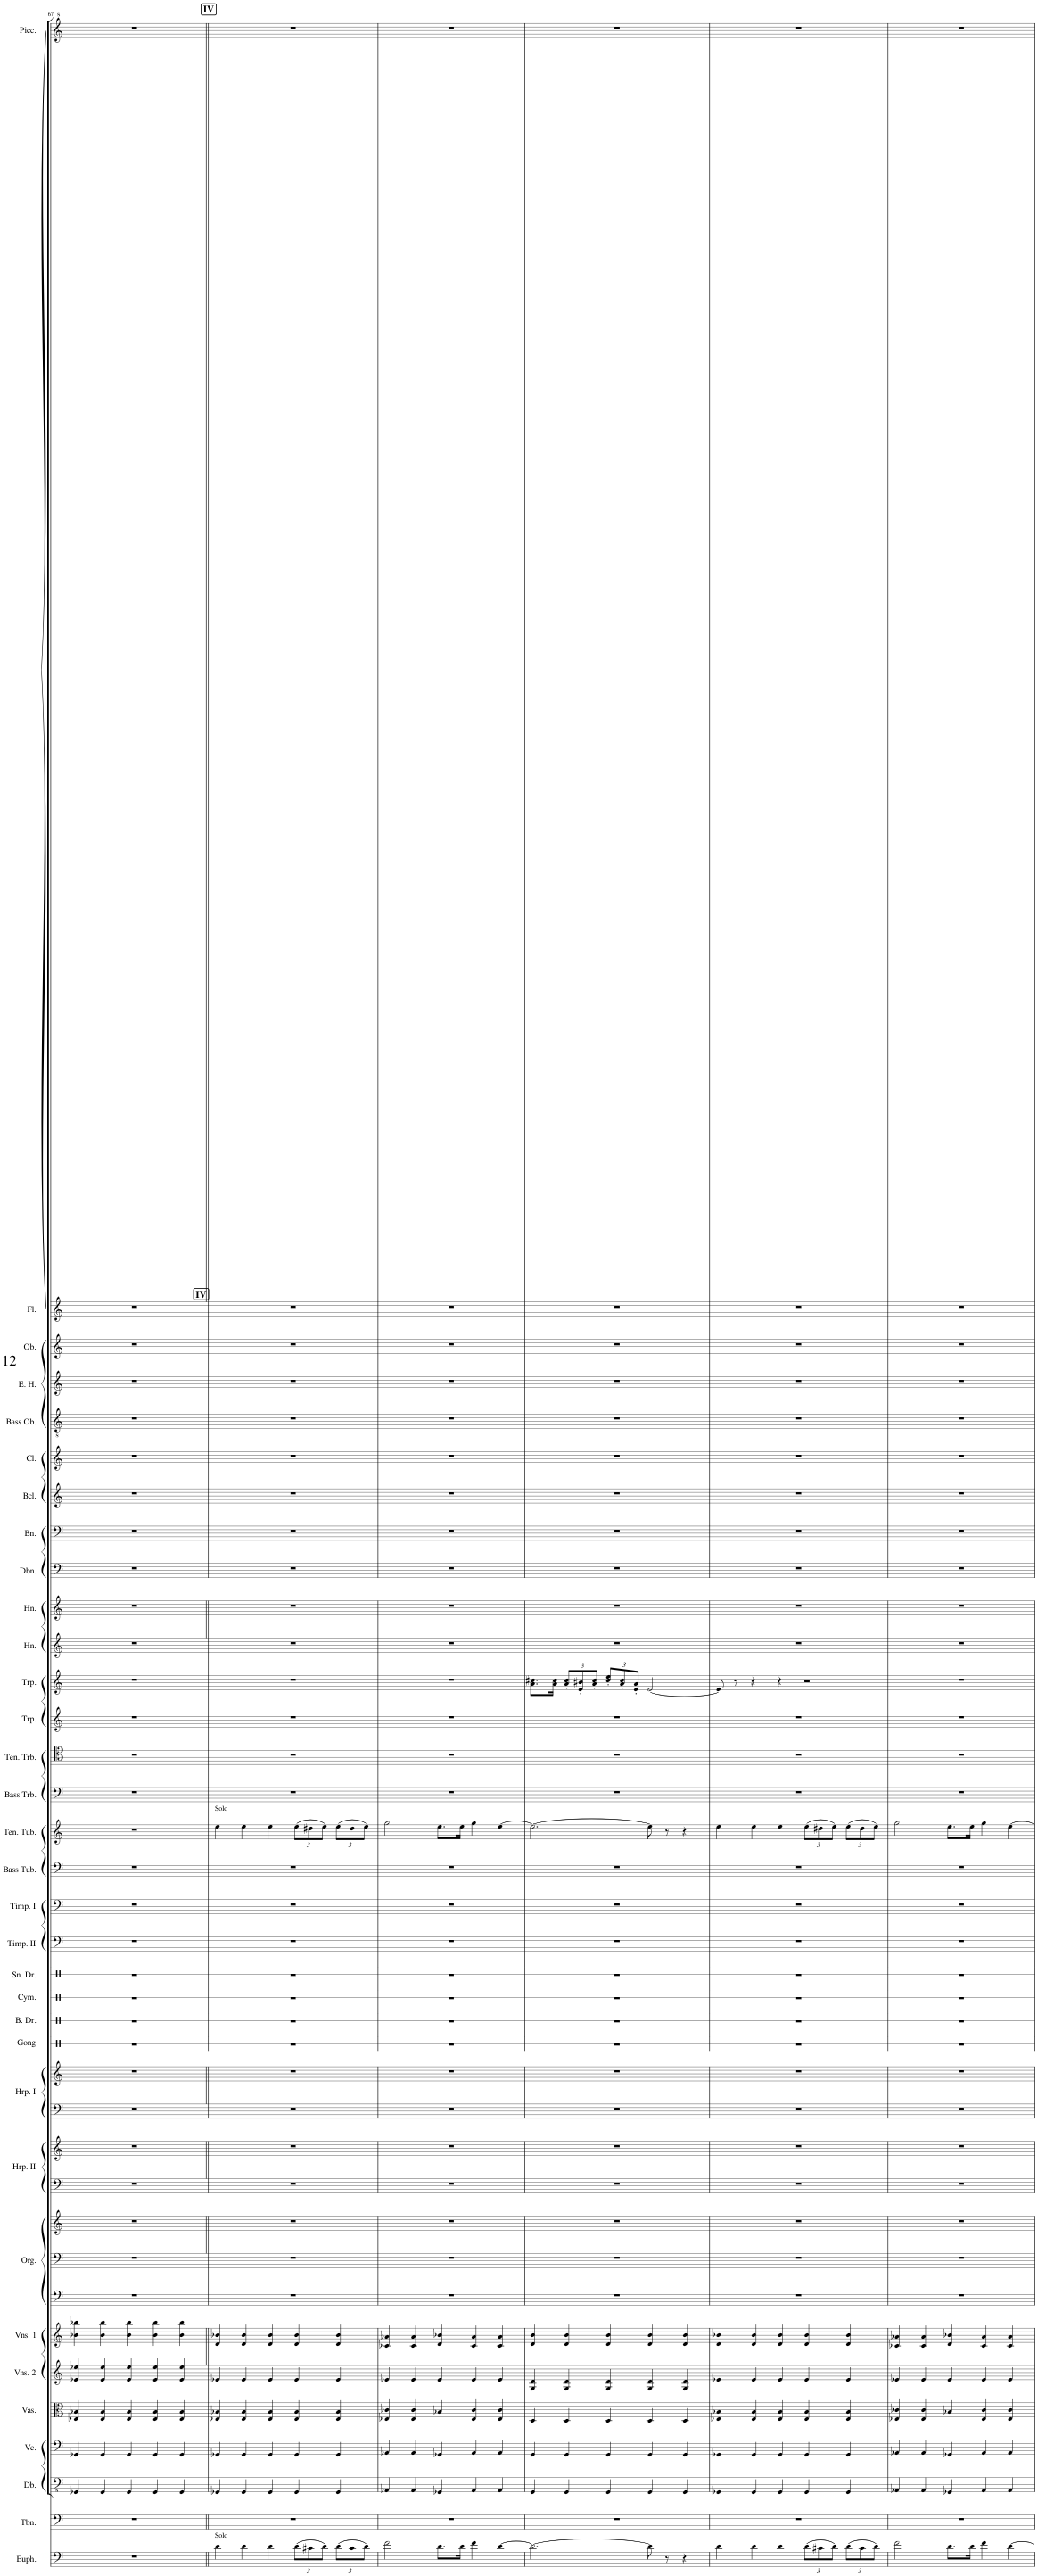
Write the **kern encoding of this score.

**kern	**kern	**kern	**kern	**kern	**kern	**kern	**kern	**kern	**kern	**kern	**kern	**kern	**kern	**kern	**kern	**kern	**kern	**kern	**kern	**kern	**kern	**kern	**kern	**kern	**kern	**kern	**kern	**kern	**kern	**kern	**kern	**kern	**kern	**kern	**kern	**kern
*part33	*part32	*part31	*part30	*part29	*part28	*part27	*part26	*part26	*part26	*part25	*part25	*part24	*part24	*part23	*part22	*part21	*part20	*part19	*part18	*part17	*part16	*part15	*part14	*part13	*part12	*part11	*part10	*part9	*part8	*part7	*part6	*part5	*part4	*part3	*part2	*part1
*staff37	*staff36	*staff35	*staff34	*staff33	*staff32	*staff31	*staff30	*staff29	*staff28	*staff27	*staff26	*staff25	*staff24	*staff23	*staff22	*staff21	*staff20	*staff19	*staff18	*staff17	*staff16	*staff15	*staff14	*staff13	*staff12	*staff11	*staff10	*staff9	*staff8	*staff7	*staff6	*staff5	*staff4	*staff3	*staff2	*staff1
*I"Euphonium	*I"Trombone	*I"Doublebasses	*I"Violoncello	*I"Viola	*I"2nd Violin	*I"1st Violin	*I"Organ	*	*	*I"Harp II	*	*I"Harp I	*	*I"Gong	*I"Bass Drum	*I"Cymbal	*I"Snare Drum	*I"Timpani II	*I"Timpani I	*I"Bass Tuba	*I"Tenor Tuba	*I"Bass Trombone	*I"2 Tenor Trombones	*I"III IV	*I"I II	*I"IV V VI	*I"I II III	*I"Double Bassoon	*I"3 Bassoon	*I"Bass Clarinet	*I"3 Clarinets in Bb	*I"Bass Oboe	*I"English Horn	*I"2 Oboe	*I"2 Flutes	*I"2 Piccolos
*I'Euph.	*I'Tbn.	*I'Db.	*I'Vc.	*	*	*	*I'Org.	*	*	*I'Hrp. II	*	*I'Hrp. I	*	*I'Gong	*I'B. Dr.	*I'Cym.	*I'Sn. Dr.	*I'Timp. II	*I'Timp. I	*I'Bass Tub.	*I'Ten. Tub.	*I'Bass Trb.	*I'Ten. Trb.	*	*	*	*	*I'Dbn.	*I'Bn.	*I'Bcl.	*I'Cl.	*I'Bass Ob.	*I'E. H.	*I'Ob.	*I'Fl.	*I'Picc.
!!LO:PB:g=z
*clefF4	*clefF4	*clefFv4	*clefF4	*clefC3	*clefG2	*clefG2	*clefF4	*clefF4	*clefG2	*clefF4	*clefG2	*clefF4	*clefG2	*clefX	*clefX	*clefX	*clefX	*clefF4	*clefF4	*clefF4	*clefG2	*clefF4	*clefC4	*clefG2	*clefG2	*clefG2	*clefG2	*clefF4	*clefF4	*clefG2	*clefG2	*clefGv2	*clefG2	*clefG2	*clefG2	*clefG^2
*	*	*Trd7c12	*	*	*	*	*	*	*	*	*	*	*	*	*	*	*	*	*	*	*Trd8c14	*	*	*Trd1c2	*Trd1c2	*Trd4c7	*Trd4c7	*Trd7c12	*	*Trd8c14	*Trd1c2	*	*Trd4c7	*	*	*Trd-7c-12
*k[]	*k[]	*k[]	*k[]	*k[]	*k[]	*k[]	*k[]	*k[]	*k[]	*k[]	*k[]	*k[]	*k[]	*k[]	*k[]	*k[]	*k[]	*k[]	*k[]	*k[]	*k[]	*k[]	*k[]	*k[]	*k[]	*k[]	*k[]	*k[]	*k[]	*k[]	*k[]	*k[]	*k[]	*k[]	*k[]	*k[]
*M5/4	*M5/4	*M5/4	*M5/4	*M5/4	*M5/4	*M5/4	*M5/4	*M5/4	*M5/4	*M5/4	*M5/4	*M5/4	*M5/4	*M5/4	*M5/4	*M5/4	*M5/4	*M5/4	*M5/4	*M5/4	*M5/4	*M5/4	*M5/4	*M5/4	*M5/4	*M5/4	*M5/4	*M5/4	*M5/4	*M5/4	*M5/4	*M5/4	*M5/4	*M5/4	*M5/4	*M5/4
=67	=67	=67	=67	=67	=67	=67	=67	=67	=67	=67	=67	=67	=67	=67	=67	=67	=67	=67	=67	=67	=67	=67	=67	=67	=67	=67	=67	=67	=67	=67	=67	=67	=67	=67	=67	=67
4%5r	4%5r	4GGG-X'/	4GG-X'/	4E-X/' 4B-X/'	4e-X/' 4ee-X/'	4b-X\' 4bb-X\'	4%5r	4%5r	4%5r	4%5r	4%5r	4%5r	4%5r	4%5r	4%5r	4%5r	4%5r	4%5r	4%5r	4%5r	4%5r	4%5r	4%5r	4%5r	4%5r	4%5r	4%5r	4%5r	4%5r	4%5r	4%5r	4%5r	4%5r	4%5r	4%5r	4%5r
.	.	4GGG-'/	4GG-'/	4E-/' 4B-/'	4e-/' 4ee-/'	4b-\' 4bb-\'	.	.	.	.	.	.	.	.	.	.	.	.	.	.	.	.	.	.	.	.	.	.	.	.	.	.	.	.	.	.
.	.	4GGG-'/	4GG-'/	4E-/' 4B-/'	4e-/' 4ee-/'	4b-\' 4bb-\'	.	.	.	.	.	.	.	.	.	.	.	.	.	.	.	.	.	.	.	.	.	.	.	.	.	.	.	.	.	.
.	.	4GGG-'/	4GG-'/	4E-/' 4B-/'	4e-/' 4ee-/'	4b-\' 4bb-\'	.	.	.	.	.	.	.	.	.	.	.	.	.	.	.	.	.	.	.	.	.	.	.	.	.	.	.	.	.	.
.	.	4GGG-'/	4GG-'/	4E-/' 4B-/'	4e-/' 4ee-/'	4b-\' 4bb-\'	.	.	.	.	.	.	.	.	.	.	.	.	.	.	.	.	.	.	.	.	.	.	.	.	.	.	.	.	.	.
!!LO:REH:place=s1:a:B:cj:fs=14:t=IV
!!LO:REH:place=s1:b:B:cj:fs=14:t=IV
=68||	=68||	=68||	=68||	=68||	=68||	=68||	=68||	=68||	=68||	=68||	=68||	=68||	=68||	=68||	=68||	=68||	=68||	=68||	=68||	=68||	=68||	=68||	=68||	=68||	=68||	=68||	=68||	=68||	=68||	=68||	=68||	=68||	=68||	=68||	=68||	=68||
!	!	!	!	!	!	!	!	!	!	!	!	!	!	!	!	!	!	!	!	!	!LO:TX:a:t=Solo	!	!	!	!	!	!	!	!	!	!	!	!	!	!	!
!LO:TX:a:t=Solo	!	!	!	!	!	!	!	!	!	!	!	!	!	!	!	!	!	!	!	!	!	!	!	!	!	!	!	!	!	!	!	!	!	!	!	!
4d\	4%5r	4GGG-X'/	4GG-X'/	4E-X/' 4B-X/'	4e-X'/	4d/' 4b-X/'	4%5r	4%5r	4%5r	4%5r	4%5r	4%5r	4%5r	4%5r	4%5r	4%5r	4%5r	4%5r	4%5r	4%5r	4ee\	4%5r	4%5r	4%5r	4%5r	4%5r	4%5r	4%5r	4%5r	4%5r	4%5r	4%5r	4%5r	4%5r	4%5r	4%5r
4d\	.	4GGG-'/	4GG-'/	4E-/' 4B-/'	4e-'/	4d/' 4b-/'	.	.	.	.	.	.	.	.	.	.	.	.	.	.	4ee\	.	.	.	.	.	.	.	.	.	.	.	.	.	.	.
4d\	.	4GGG-'/	4GG-'/	4E-/' 4B-/'	4e-'/	4d/' 4b-/'	.	.	.	.	.	.	.	.	.	.	.	.	.	.	4ee\	.	.	.	.	.	.	.	.	.	.	.	.	.	.	.
*Xbrackettup	*	*	*	*	*	*	*	*	*	*	*	*	*	*	*	*	*	*	*	*	*Xbrackettup	*	*	*	*	*	*	*	*	*	*	*	*	*	*	*
(12d\L	.	4GGG-'/	4GG-'/	4E-/' 4B-/'	4e-'/	4d/' 4b-/'	.	.	.	.	.	.	.	.	.	.	.	.	.	.	(12ee\L	.	.	.	.	.	.	.	.	.	.	.	.	.	.	.
12c#X\	.	.	.	.	.	.	.	.	.	.	.	.	.	.	.	.	.	.	.	.	12dd#X\	.	.	.	.	.	.	.	.	.	.	.	.	.	.	.
12d\J)	.	.	.	.	.	.	.	.	.	.	.	.	.	.	.	.	.	.	.	.	12ee\J)	.	.	.	.	.	.	.	.	.	.	.	.	.	.	.
(12d\L	.	4GGG-'/	4GG-'/	4E-/' 4B-/'	4e-'/	4d/' 4b-/'	.	.	.	.	.	.	.	.	.	.	.	.	.	.	(12ee\L	.	.	.	.	.	.	.	.	.	.	.	.	.	.	.
12c#\	.	.	.	.	.	.	.	.	.	.	.	.	.	.	.	.	.	.	.	.	12dd#\	.	.	.	.	.	.	.	.	.	.	.	.	.	.	.
12d\J)	.	.	.	.	.	.	.	.	.	.	.	.	.	.	.	.	.	.	.	.	12ee\J)	.	.	.	.	.	.	.	.	.	.	.	.	.	.	.
=69	=69	=69	=69	=69	=69	=69	=69	=69	=69	=69	=69	=69	=69	=69	=69	=69	=69	=69	=69	=69	=69	=69	=69	=69	=69	=69	=69	=69	=69	=69	=69	=69	=69	=69	=69	=69
2f\	4%5r	4AAA-X'/	4AA-X'/	4E-X/' 4c-X/'	4e-X'/	4c-X/' 4a-X/'	4%5r	4%5r	4%5r	4%5r	4%5r	4%5r	4%5r	4%5r	4%5r	4%5r	4%5r	4%5r	4%5r	4%5r	2gg\	4%5r	4%5r	4%5r	4%5r	4%5r	4%5r	4%5r	4%5r	4%5r	4%5r	4%5r	4%5r	4%5r	4%5r	4%5r
.	.	4AAA-'/	4AA-'/	4E-/' 4c-/'	4e-'/	4c-/' 4a-/'	.	.	.	.	.	.	.	.	.	.	.	.	.	.	.	.	.	.	.	.	.	.	.	.	.	.	.	.	.	.
8.d\L	.	4GGG-X'/	4GG-X'/	4B-X'/	4e-'/	4d/' 4b-X/'	.	.	.	.	.	.	.	.	.	.	.	.	.	.	8.ee\L	.	.	.	.	.	.	.	.	.	.	.	.	.	.	.
16d\Jk	.	.	.	.	.	.	.	.	.	.	.	.	.	.	.	.	.	.	.	.	16ee\Jk	.	.	.	.	.	.	.	.	.	.	.	.	.	.	.
4f\	.	4AAA-'/	4AA-'/	4E-/' 4c-/'	4e-'/	4c-/' 4a-/'	.	.	.	.	.	.	.	.	.	.	.	.	.	.	4gg\	.	.	.	.	.	.	.	.	.	.	.	.	.	.	.
[4d\	.	4AAA-'/	4AA-'/	4E-/' 4c-/'	4e-'/	4c-/' 4a-/'	.	.	.	.	.	.	.	.	.	.	.	.	.	.	[4ee\	.	.	.	.	.	.	.	.	.	.	.	.	.	.	.
=70	=70	=70	=70	=70	=70	=70	=70	=70	=70	=70	=70	=70	=70	=70	=70	=70	=70	=70	=70	=70	=70	=70	=70	=70	=70	=70	=70	=70	=70	=70	=70	=70	=70	=70	=70	=70
2.d\_	4%5r	4GGG'/	4GG'/	4D'/	4G/' 4d/'	4d/' 4b/'	4%5r	4%5r	4%5r	4%5r	4%5r	4%5r	4%5r	4%5r	4%5r	4%5r	4%5r	4%5r	4%5r	4%5r	2.ee\_	4%5r	4%5r	4%5r	8.a\ 8.cc#X\L	4%5r	4%5r	4%5r	4%5r	4%5r	4%5r	4%5r	4%5r	4%5r	4%5r	4%5r
.	.	.	.	.	.	.	.	.	.	.	.	.	.	.	.	.	.	.	.	.	.	.	.	.	16a\ 16cc#\Jk	.	.	.	.	.	.	.	.	.	.	.
*	*	*	*	*	*	*	*	*	*	*	*	*	*	*	*	*	*	*	*	*	*	*	*	*	*Xbrackettup	*	*	*	*	*	*	*	*	*	*	*
.	.	4GGG'/	4GG'/	4D'/	4G/' 4d/'	4d/' 4b/'	.	.	.	.	.	.	.	.	.	.	.	.	.	.	.	.	.	.	12a/' 12cc#/'L	.	.	.	.	.	.	.	.	.	.	.
.	.	.	.	.	.	.	.	.	.	.	.	.	.	.	.	.	.	.	.	.	.	.	.	.	12e/' 12b#X/'	.	.	.	.	.	.	.	.	.	.	.
.	.	.	.	.	.	.	.	.	.	.	.	.	.	.	.	.	.	.	.	.	.	.	.	.	12a/' 12cc#/'J	.	.	.	.	.	.	.	.	.	.	.
.	.	4GGG'/	4GG'/	4D'/	4G/' 4d/'	4d/' 4b/'	.	.	.	.	.	.	.	.	.	.	.	.	.	.	.	.	.	.	12cc#/' 12ee/'L	.	.	.	.	.	.	.	.	.	.	.
.	.	.	.	.	.	.	.	.	.	.	.	.	.	.	.	.	.	.	.	.	.	.	.	.	12a/' 12cc#/'	.	.	.	.	.	.	.	.	.	.	.
.	.	.	.	.	.	.	.	.	.	.	.	.	.	.	.	.	.	.	.	.	.	.	.	.	12e/' 12a/'J	.	.	.	.	.	.	.	.	.	.	.
8d\]	.	4GGG'/	4GG'/	4D'/	4G/' 4d/'	4d/' 4b/'	.	.	.	.	.	.	.	.	.	.	.	.	.	.	8ee\]	.	.	.	[2e/	.	.	.	.	.	.	.	.	.	.	.
8r	.	.	.	.	.	.	.	.	.	.	.	.	.	.	.	.	.	.	.	.	8r	.	.	.	.	.	.	.	.	.	.	.	.	.	.	.
4r	.	4GGG'/	4GG'/	4D'/	4G/' 4d/'	4d/' 4b/'	.	.	.	.	.	.	.	.	.	.	.	.	.	.	4r	.	.	.	.	.	.	.	.	.	.	.	.	.	.	.
=71	=71	=71	=71	=71	=71	=71	=71	=71	=71	=71	=71	=71	=71	=71	=71	=71	=71	=71	=71	=71	=71	=71	=71	=71	=71	=71	=71	=71	=71	=71	=71	=71	=71	=71	=71	=71
4d\	4%5r	4GGG-X'/	4GG-X'/	4E-X/' 4B-X/'	4e-X'/	4d/' 4b-X/'	4%5r	4%5r	4%5r	4%5r	4%5r	4%5r	4%5r	4%5r	4%5r	4%5r	4%5r	4%5r	4%5r	4%5r	4ee\	4%5r	4%5r	4%5r	8e/]	4%5r	4%5r	4%5r	4%5r	4%5r	4%5r	4%5r	4%5r	4%5r	4%5r	4%5r
.	.	.	.	.	.	.	.	.	.	.	.	.	.	.	.	.	.	.	.	.	.	.	.	.	8r	.	.	.	.	.	.	.	.	.	.	.
4d\	.	4GGG-'/	4GG-'/	4E-/' 4B-/'	4e-'/	4d/' 4b-/'	.	.	.	.	.	.	.	.	.	.	.	.	.	.	4ee\	.	.	.	4r	.	.	.	.	.	.	.	.	.	.	.
4d\	.	4GGG-'/	4GG-'/	4E-/' 4B-/'	4e-'/	4d/' 4b-/'	.	.	.	.	.	.	.	.	.	.	.	.	.	.	4ee\	.	.	.	4r	.	.	.	.	.	.	.	.	.	.	.
(12d\L	.	4GGG-'/	4GG-'/	4E-/' 4B-/'	4e-'/	4d/' 4b-/'	.	.	.	.	.	.	.	.	.	.	.	.	.	.	(12ee\L	.	.	.	2r	.	.	.	.	.	.	.	.	.	.	.
12c#X\	.	.	.	.	.	.	.	.	.	.	.	.	.	.	.	.	.	.	.	.	12dd#X\	.	.	.	.	.	.	.	.	.	.	.	.	.	.	.
12d\J)	.	.	.	.	.	.	.	.	.	.	.	.	.	.	.	.	.	.	.	.	12ee\J)	.	.	.	.	.	.	.	.	.	.	.	.	.	.	.
(12d\L	.	4GGG-'/	4GG-'/	4E-/' 4B-/'	4e-'/	4d/' 4b-/'	.	.	.	.	.	.	.	.	.	.	.	.	.	.	(12ee\L	.	.	.	.	.	.	.	.	.	.	.	.	.	.	.
12c#\	.	.	.	.	.	.	.	.	.	.	.	.	.	.	.	.	.	.	.	.	12dd#\	.	.	.	.	.	.	.	.	.	.	.	.	.	.	.
12d\J)	.	.	.	.	.	.	.	.	.	.	.	.	.	.	.	.	.	.	.	.	12ee\J)	.	.	.	.	.	.	.	.	.	.	.	.	.	.	.
=72	=72	=72	=72	=72	=72	=72	=72	=72	=72	=72	=72	=72	=72	=72	=72	=72	=72	=72	=72	=72	=72	=72	=72	=72	=72	=72	=72	=72	=72	=72	=72	=72	=72	=72	=72	=72
2f\	4%5r	4AAA-X'/	4AA-X'/	4E-X/' 4c-X/'	4e-X'/	4c-X/' 4a-X/'	4%5r	4%5r	4%5r	4%5r	4%5r	4%5r	4%5r	4%5r	4%5r	4%5r	4%5r	4%5r	4%5r	4%5r	2gg\	4%5r	4%5r	4%5r	4%5r	4%5r	4%5r	4%5r	4%5r	4%5r	4%5r	4%5r	4%5r	4%5r	4%5r	4%5r
.	.	4AAA-'/	4AA-'/	4E-/' 4c-/'	4e-'/	4c-/' 4a-/'	.	.	.	.	.	.	.	.	.	.	.	.	.	.	.	.	.	.	.	.	.	.	.	.	.	.	.	.	.	.
8.d\L	.	4GGG-X'/	4GG-X'/	4B-X'/	4e-'/	4d/' 4b-X/'	.	.	.	.	.	.	.	.	.	.	.	.	.	.	8.ee\L	.	.	.	.	.	.	.	.	.	.	.	.	.	.	.
16d\Jk	.	.	.	.	.	.	.	.	.	.	.	.	.	.	.	.	.	.	.	.	16ee\Jk	.	.	.	.	.	.	.	.	.	.	.	.	.	.	.
4f\	.	4AAA-'/	4AA-'/	4E-/' 4c-/'	4e-'/	4c-/' 4a-/'	.	.	.	.	.	.	.	.	.	.	.	.	.	.	4gg\	.	.	.	.	.	.	.	.	.	.	.	.	.	.	.
[4d\	.	4AAA-'/	4AA-'/	4E-/' 4c-/'	4e-'/	4c-/' 4a-/'	.	.	.	.	.	.	.	.	.	.	.	.	.	.	[4ee\	.	.	.	.	.	.	.	.	.	.	.	.	.	.	.
=	=	=	=	=	=	=	=	=	=	=	=	=	=	=	=	=	=	=	=	=	=	=	=	=	=	=	=	=	=	=	=	=	=	=	=	=
*-	*-	*-	*-	*-	*-	*-	*-	*-	*-	*-	*-	*-	*-	*-	*-	*-	*-	*-	*-	*-	*-	*-	*-	*-	*-	*-	*-	*-	*-	*-	*-	*-	*-	*-	*-	*-
